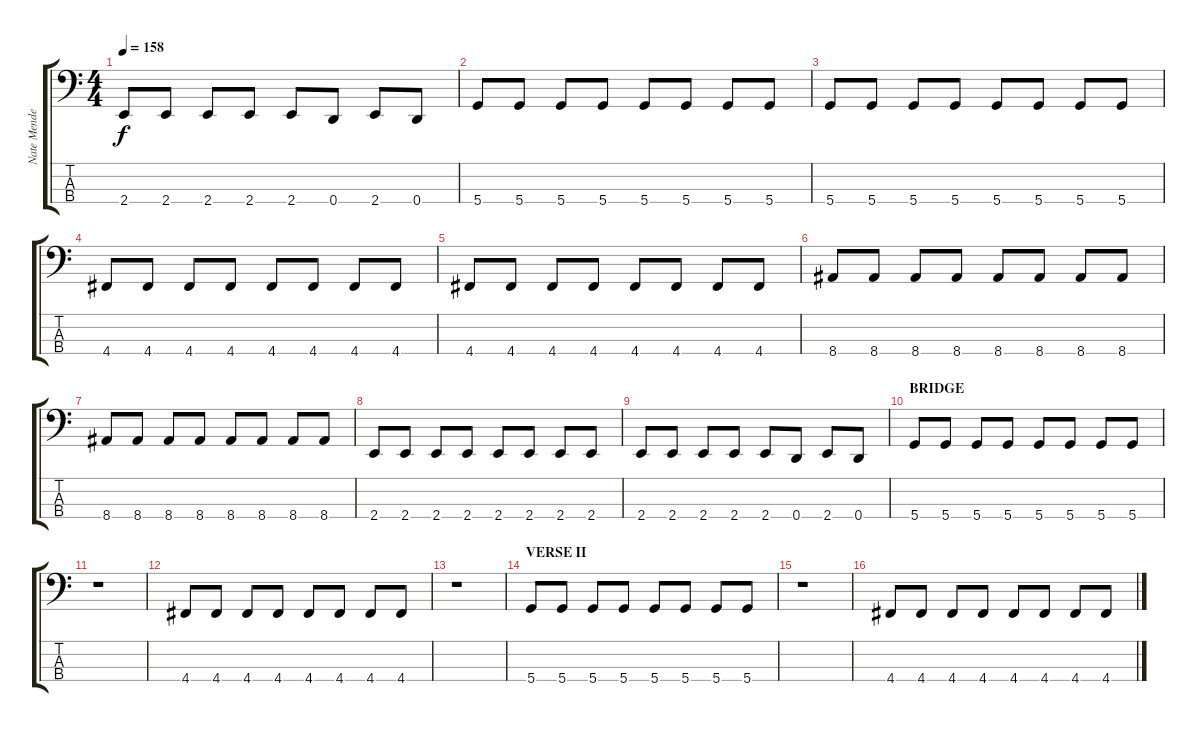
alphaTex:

\track ("Nate Mendel (Bass)" "Nate Mende") {instrument electricbasspick}
\staff {score tabs}
\tuning (G2 D2 A1 D1) {hide}
\ts (4 4)
\tempo 158
\clef f4
\ks c
2.4.8{dy f} 2.4.8 2.4.8 2.4.8 2.4.8 0.4.8 2.4.8 0.4.8 |
5.4.8 5.4.8 5.4.8 5.4.8 5.4.8 5.4.8 5.4.8 5.4.8 |
5.4.8 5.4.8 5.4.8 5.4.8 5.4.8 5.4.8 5.4.8 5.4.8 |
4.4.8 4.4.8 4.4.8 4.4.8 4.4.8 4.4.8 4.4.8 4.4.8 |
4.4.8 4.4.8 4.4.8 4.4.8 4.4.8 4.4.8 4.4.8 4.4.8 |
8.4.8 8.4.8 8.4.8 8.4.8 8.4.8 8.4.8 8.4.8 8.4.8 |
8.4.8 8.4.8 8.4.8 8.4.8 8.4.8 8.4.8 8.4.8 8.4.8 |
2.4.8 2.4.8 2.4.8 2.4.8 2.4.8 2.4.8 2.4.8 2.4.8 |
2.4.8 2.4.8 2.4.8 2.4.8 2.4.8 0.4.8 2.4.8 0.4.8 |
\section ("" "BRIDGE")
5.4.8 5.4.8 5.4.8 5.4.8 5.4.8 5.4.8 5.4.8 5.4.8 |
r.1 |
4.4.8 4.4.8 4.4.8 4.4.8 4.4.8 4.4.8 4.4.8 4.4.8 |
r.1 |
\section ("" "VERSE II")
5.4.8 5.4.8 5.4.8 5.4.8 5.4.8 5.4.8 5.4.8 5.4.8 |
r.1 |
4.4.8 4.4.8 4.4.8 4.4.8 4.4.8 4.4.8 4.4.8 4.4.8
